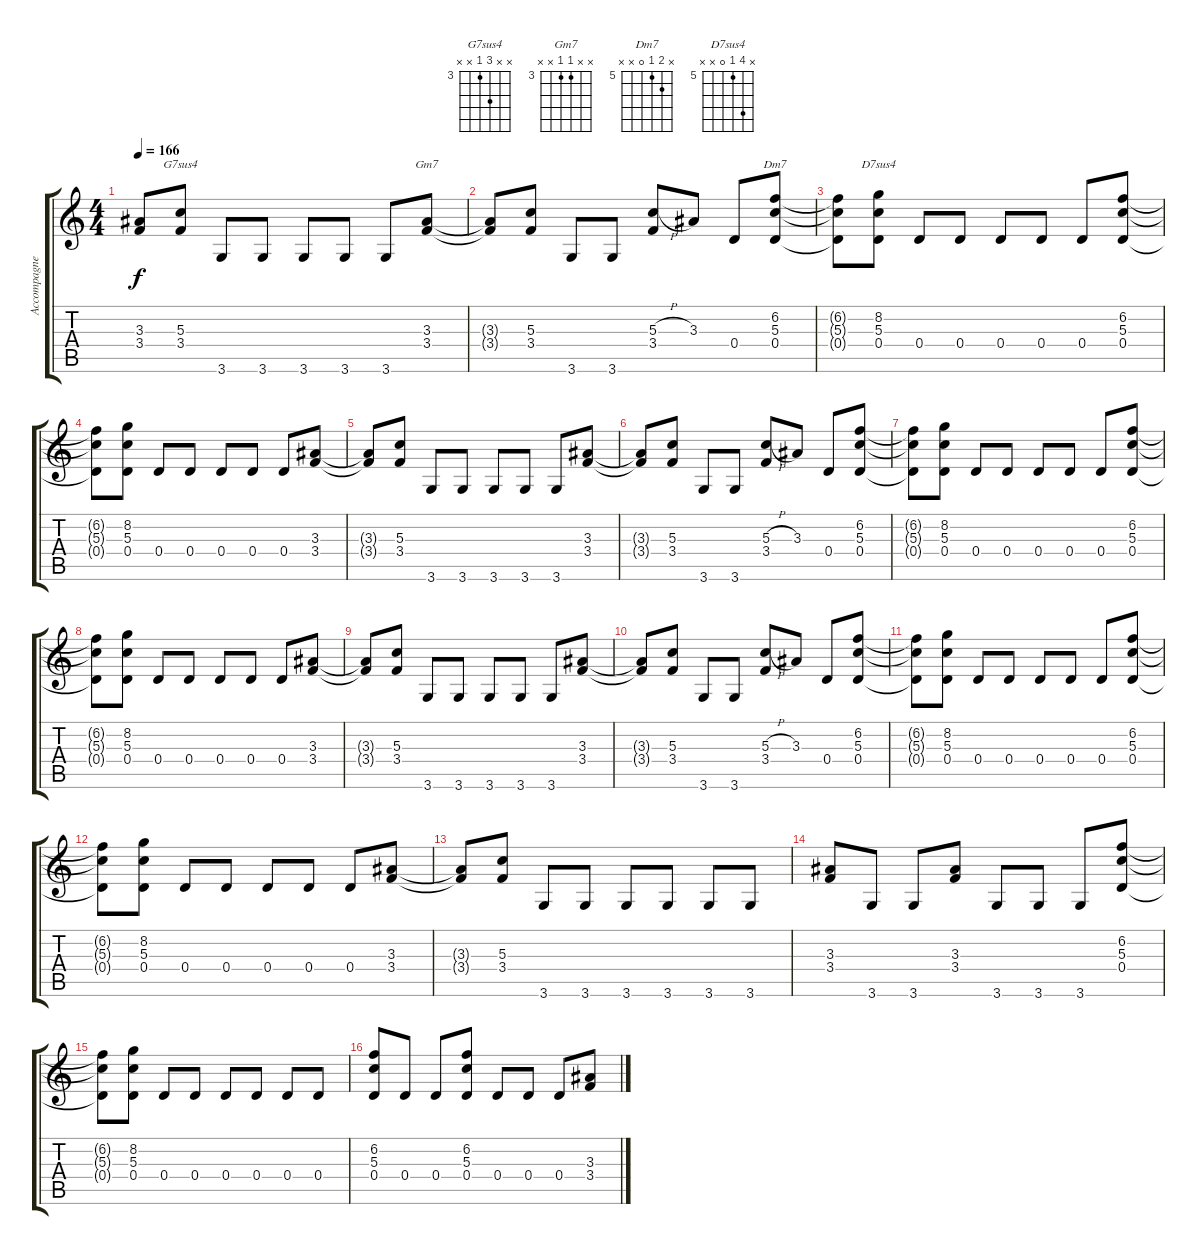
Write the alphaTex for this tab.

\track ("Accompagnement" "Accompagne") {instrument distortionguitar}
\staff {score tabs}
\tuning (E4 B3 G3 D3 A2 E2) {hide}
\chord ("G7sus4" x x 5 3 x x) {firstfret 3}
\chord ("Gm7" x x 3 3 x x) {firstfret 3}
\chord ("Dm7" x 6 5 0 x x) {firstfret 5}
\chord ("D7sus4" x 8 5 0 x x) {firstfret 5}
\ts (4 4)
\tempo 166
\clef g2
\ks c
(3.3{t} 3.4{t}).8{dy f} (5.3 3.4).8{ch "G7sus4"} 3.6.8 3.6.8 3.6.8 3.6.8 3.6.8 (3.3 3.4).8{ch "Gm7"} |
(3.3{t} 3.4{t}).8 (5.3 3.4).8 3.6.8 3.6.8 (5.3{h} 3.4).8 3.3.8 0.4.8 (6.2 5.3 0.4).8{ch "Dm7"} |
(6.2{t} 5.3{t} 0.4{t}).8 (8.2 5.3 0.4).8{ch "D7sus4"} 0.4.8 0.4.8 0.4.8 0.4.8 0.4.8 (6.2 5.3 0.4).8 |
(6.2{t} 5.3{t} 0.4{t}).8 (8.2 5.3 0.4).8 0.4.8 0.4.8 0.4.8 0.4.8 0.4.8 (3.3 3.4).8 |
(3.3{t} 3.4{t}).8 (5.3 3.4).8 3.6.8 3.6.8 3.6.8 3.6.8 3.6.8 (3.3 3.4).8 |
(3.3{t} 3.4{t}).8 (5.3 3.4).8 3.6.8 3.6.8 (5.3{h} 3.4).8 3.3.8 0.4.8 (6.2 5.3 0.4).8 |
(6.2{t} 5.3{t} 0.4{t}).8 (8.2 5.3 0.4).8 0.4.8 0.4.8 0.4.8 0.4.8 0.4.8 (6.2 5.3 0.4).8 |
(6.2{t} 5.3{t} 0.4{t}).8 (8.2 5.3 0.4).8 0.4.8 0.4.8 0.4.8 0.4.8 0.4.8 (3.3 3.4).8 |
(3.3{t} 3.4{t}).8 (5.3 3.4).8 3.6.8 3.6.8 3.6.8 3.6.8 3.6.8 (3.3 3.4).8 |
(3.3{t} 3.4{t}).8 (5.3 3.4).8 3.6.8 3.6.8 (5.3{h} 3.4).8 3.3.8 0.4.8 (6.2 5.3 0.4).8 |
(6.2{t} 5.3{t} 0.4{t}).8 (8.2 5.3 0.4).8 0.4.8 0.4.8 0.4.8 0.4.8 0.4.8 (6.2 5.3 0.4).8 |
(6.2{t} 5.3{t} 0.4{t}).8 (8.2 5.3 0.4).8 0.4.8 0.4.8 0.4.8 0.4.8 0.4.8 (3.3 3.4).8 |
(3.3{t} 3.4{t}).8 (5.3 3.4).8 3.6.8 3.6.8 3.6.8 3.6.8 3.6.8 3.6.8 |
(3.3 3.4).8 3.6.8 3.6.8 (3.3 3.4).8 3.6.8 3.6.8 3.6.8 (6.2 5.3 0.4).8 |
(6.2{t} 5.3{t} 0.4{t}).8 (8.2 5.3 0.4).8 0.4.8 0.4.8 0.4.8 0.4.8 0.4.8 0.4.8 |
(6.2 5.3 0.4).8 0.4.8 0.4.8 (6.2 5.3 0.4).8 0.4.8 0.4.8 0.4.8 (3.3 3.4).8
